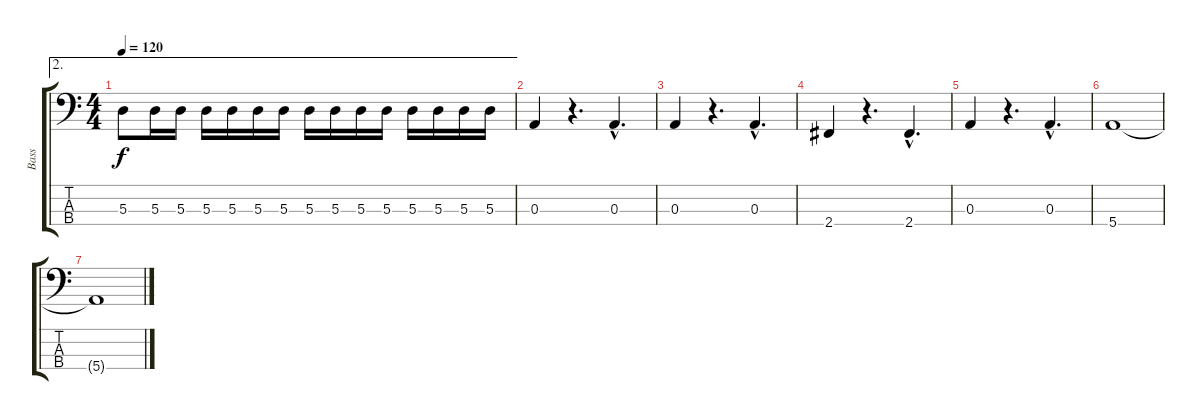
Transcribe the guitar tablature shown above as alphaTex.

\track ("Bass" "Bass") {instrument slapbass2}
\staff {score tabs}
\tuning (G2 D2 A1 E1) {hide}
\ae 2
\ts (4 4)
\tempo 120
\clef f4
\ks c
5.3.8{dy f} 5.3.16 5.3.16 5.3.16 5.3.16 5.3.16 5.3.16 5.3.16 5.3.16 5.3.16 5.3.16 5.3.16 5.3.16 5.3.16 5.3.16 |
0.3.4 r.4{d} 0.3{hac}.4{d} |
0.3.4 r.4{d} 0.3{hac}.4{d} |
2.4.4 r.4{d} 2.4{hac}.4{d} |
0.3.4 r.4{d} 0.3{hac}.4{d} |
5.4.1 |
5.4{t}.1
